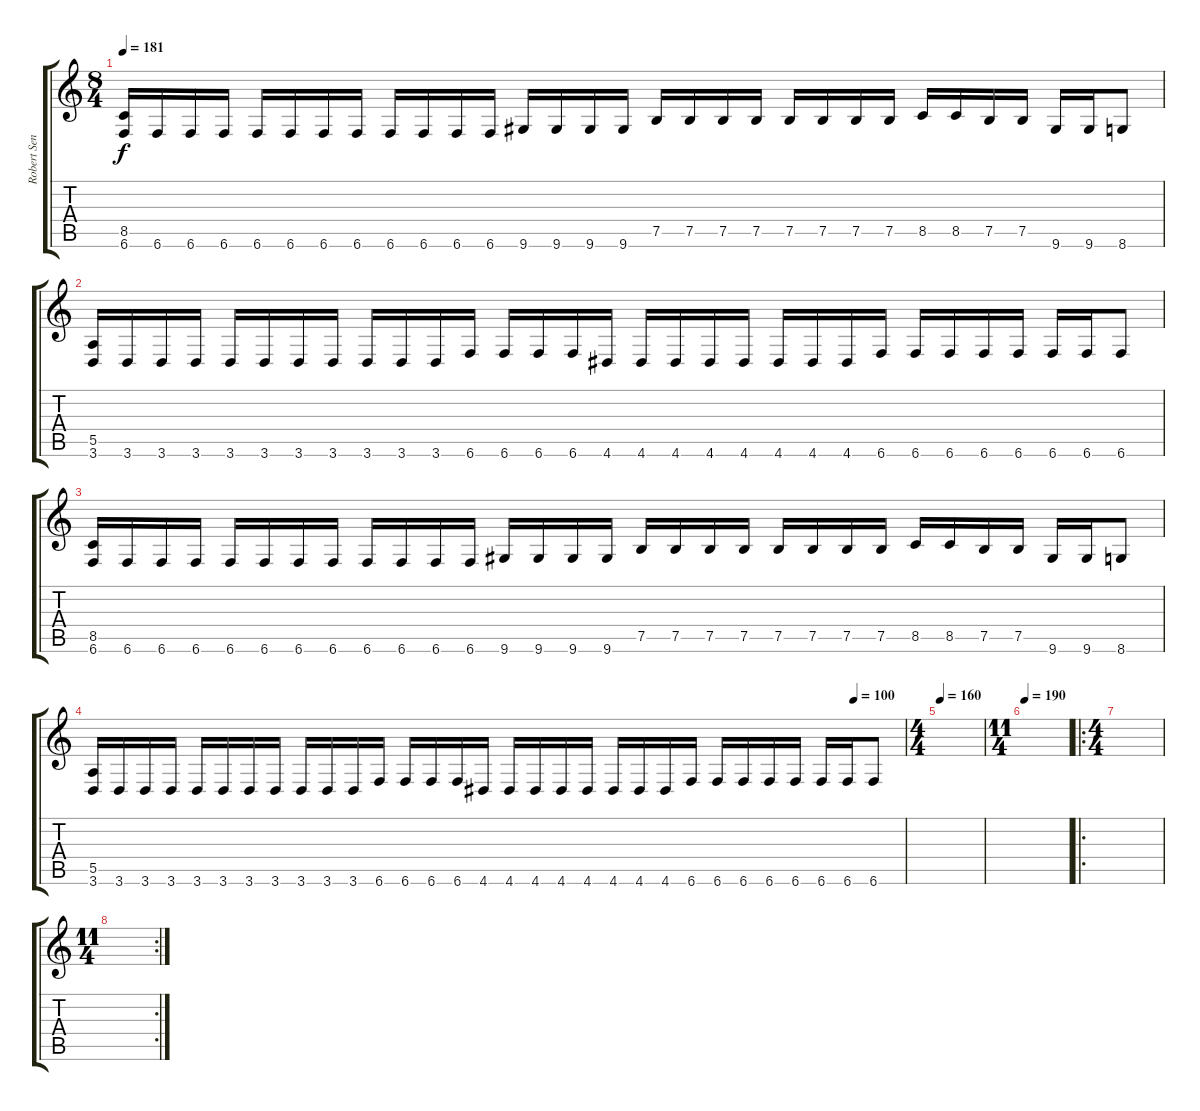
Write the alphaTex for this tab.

\track ("Robert Senneback" "Robert Sen") {instrument distortionguitar}
\staff {score tabs}
\tuning (B3 Gb3 D3 A2 E2 B1) {hide}
\ts (8 4)
\tempo 181
\clef g2
\ks c
(8.5 6.6).16{dy f} 6.6.16 6.6.16 6.6.16 6.6.16 6.6.16 6.6.16 6.6.16 6.6.16 6.6.16 6.6.16 6.6.16 9.6.16 9.6.16 9.6.16 9.6.16 7.5.16 7.5.16 7.5.16 7.5.16 7.5.16 7.5.16 7.5.16 7.5.16 8.5.16 8.5.16 7.5.16 7.5.16 9.6.16 9.6.16 8.6.8 |
(5.5 3.6).16 3.6.16 3.6.16 3.6.16 3.6.16 3.6.16 3.6.16 3.6.16 3.6.16 3.6.16 3.6.16 6.6.16 6.6.16 6.6.16 6.6.16 4.6.16 4.6.16 4.6.16 4.6.16 4.6.16 4.6.16 4.6.16 4.6.16 6.6.16 6.6.16 6.6.16 6.6.16 6.6.16 6.6.16 6.6.16 6.6.8 |
(8.5 6.6).16 6.6.16 6.6.16 6.6.16 6.6.16 6.6.16 6.6.16 6.6.16 6.6.16 6.6.16 6.6.16 6.6.16 9.6.16 9.6.16 9.6.16 9.6.16 7.5.16 7.5.16 7.5.16 7.5.16 7.5.16 7.5.16 7.5.16 7.5.16 8.5.16 8.5.16 7.5.16 7.5.16 9.6.16 9.6.16 8.6.8 |
\tempo (100 0.9375)
(5.5 3.6).16 3.6.16 3.6.16 3.6.16 3.6.16 3.6.16 3.6.16 3.6.16 3.6.16 3.6.16 3.6.16 6.6.16 6.6.16 6.6.16 6.6.16 4.6.16 4.6.16 4.6.16 4.6.16 4.6.16 4.6.16 4.6.16 4.6.16 6.6.16 6.6.16 6.6.16 6.6.16 6.6.16 6.6.16 6.6.16 6.6.8 |
\ts (4 4)
\tempo 160
|
\ts (11 4)
\tempo 181
\tempo 190
|
\ro
\ts (4 4)
|
\rc 2
\ts (11 4)
